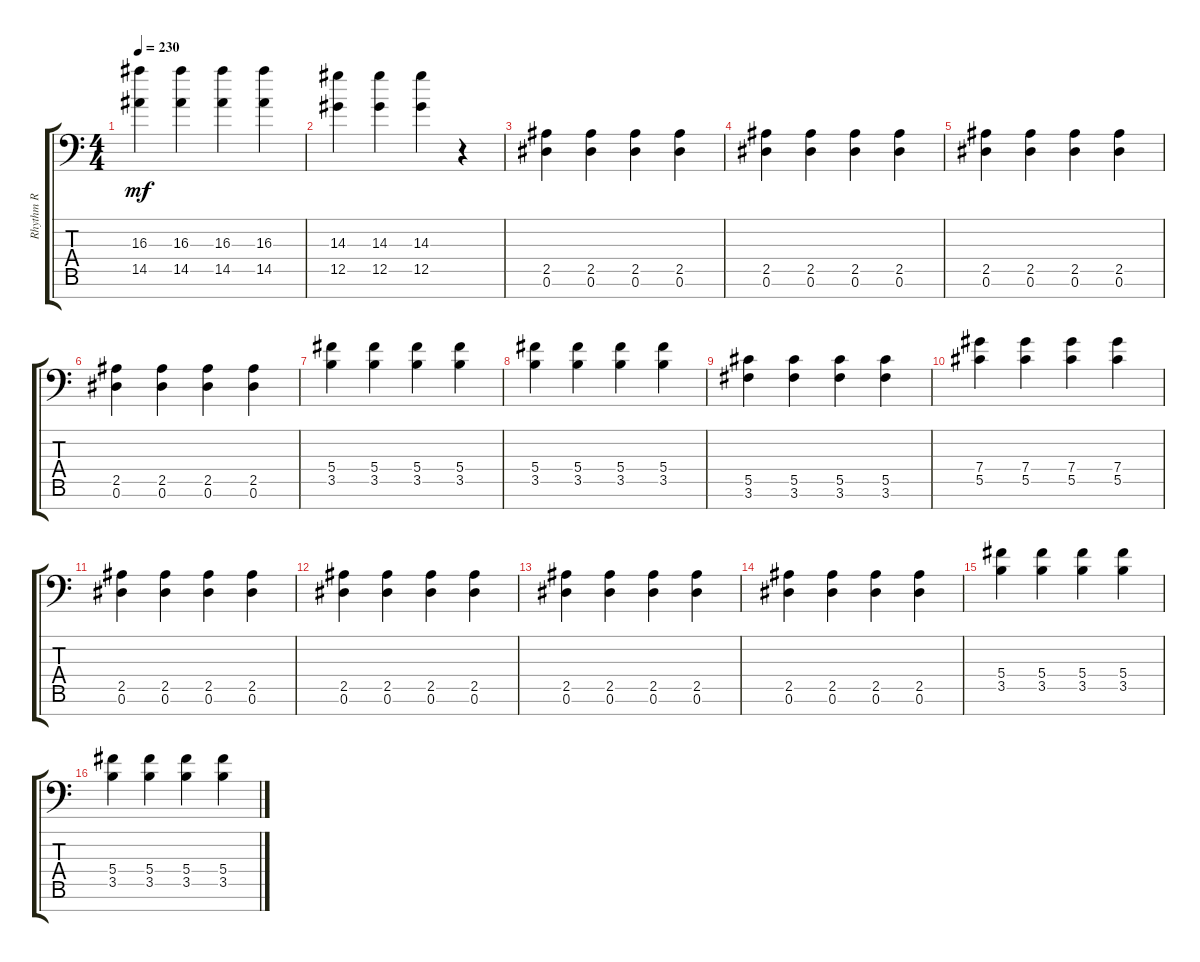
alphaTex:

\track ("Rhythm R" "Rhythm R") {instrument distortionguitar}
\staff {score tabs}
\tuning (Eb4 Bb3 Gb3 Db3 Ab2 Eb2 Bb1) {hide}
\ts (4 4)
\tempo 230
\clef f4
\ks c
(16.3 14.5).4{dy mf} (16.3 14.5).4 (16.3 14.5).4 (16.3 14.5).4 |
(14.3 12.5).4 (14.3 12.5).4 (14.3 12.5).4 r.4 |
(2.5 0.6).4 (2.5 0.6).4 (2.5 0.6).4 (2.5 0.6).4 |
(2.5 0.6).4 (2.5 0.6).4 (2.5 0.6).4 (2.5 0.6).4 |
(2.5 0.6).4 (2.5 0.6).4 (2.5 0.6).4 (2.5 0.6).4 |
(2.5 0.6).4 (2.5 0.6).4 (2.5 0.6).4 (2.5 0.6).4 |
(5.4 3.5).4 (5.4 3.5).4 (5.4 3.5).4 (5.4 3.5).4 |
(5.4 3.5).4 (5.4 3.5).4 (5.4 3.5).4 (5.4 3.5).4 |
(5.5 3.6).4 (5.5 3.6).4 (5.5 3.6).4 (5.5 3.6).4 |
(7.4 5.5).4 (7.4 5.5).4 (7.4 5.5).4 (7.4 5.5).4 |
(2.5 0.6).4 (2.5 0.6).4 (2.5 0.6).4 (2.5 0.6).4 |
(2.5 0.6).4 (2.5 0.6).4 (2.5 0.6).4 (2.5 0.6).4 |
(2.5 0.6).4 (2.5 0.6).4 (2.5 0.6).4 (2.5 0.6).4 |
(2.5 0.6).4 (2.5 0.6).4 (2.5 0.6).4 (2.5 0.6).4 |
(5.4 3.5).4 (5.4 3.5).4 (5.4 3.5).4 (5.4 3.5).4 |
(5.4 3.5).4 (5.4 3.5).4 (5.4 3.5).4 (5.4 3.5).4
